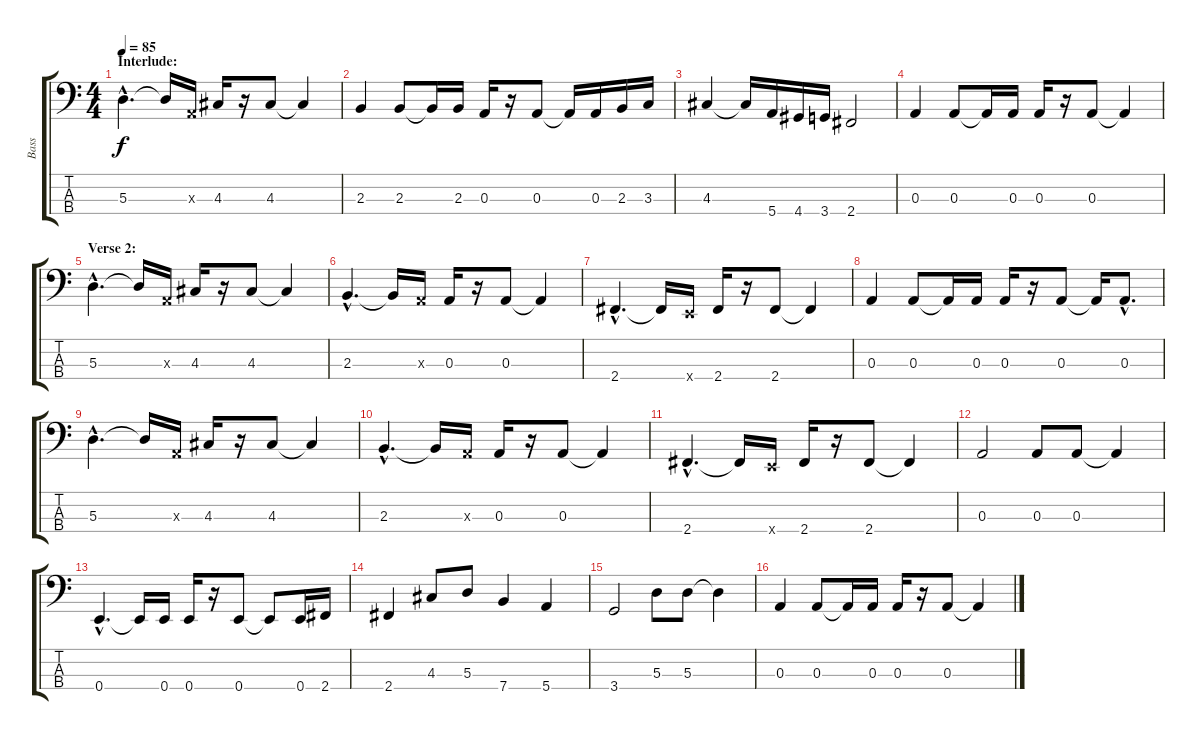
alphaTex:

\track ("Bass" "Bass") {instrument electricbasspick}
\staff {score tabs}
\tuning (G2 D2 A1 E1) {hide}
\ts (4 4)
\section ("" "Interlude:")
\tempo 85
\clef f4
\ks c
5.3{hac}.4{d dy f} 5.3{t}.16 0.3{x}.16 4.3.16 r.16 4.3.8 4.3{t}.4 |
2.3.4 2.3.8 2.3{t}.16 2.3.16 0.3.16 r.16 0.3.8 0.3{t}.16 0.3.16 2.3.16 3.3.16 |
4.3.4 4.3{t}.16 5.4.16 4.4.16 3.4.16 2.4.2 |
0.3.4 0.3.8 0.3{t}.16 0.3.16 0.3.16 r.16 0.3.8 0.3{t}.4 |
\section ("" "Verse 2:")
5.3{hac}.4{d} 5.3{t}.16 0.3{x}.16 4.3.16 r.16 4.3.8 4.3{t}.4 |
2.3{hac}.4{d} 2.3{t}.16 0.3{x}.16 0.3.16 r.16 0.3.8 0.3{t}.4 |
2.4{hac}.4{d} 2.4{t}.16 0.4{x}.16 2.4.16 r.16 2.4.8 2.4{t}.4 |
0.3.4 0.3.8 0.3{t}.16 0.3.16 0.3.16 r.16 0.3.8 0.3{t}.16 0.3{hac}.8{d} |
5.3{hac}.4{d} 5.3{t}.16 0.3{x}.16 4.3.16 r.16 4.3.8 4.3{t}.4 |
2.3{hac}.4{d} 2.3{t}.16 0.3{x}.16 0.3.16 r.16 0.3.8 0.3{t}.4 |
2.4{hac}.4{d} 2.4{t}.16 0.4{x}.16 2.4.16 r.16 2.4.8 2.4{t}.4 |
0.3.2 0.3.8 0.3.8 0.3{t}.4 |
0.4{hac}.4{d} 0.4{t}.16 0.4.16 0.4.16 r.16 0.4.8 0.4{t}.8 0.4.16 2.4.16 |
2.4.4 4.3.8 5.3.8 7.4.4 5.4.4 |
3.4.2 5.3.8 5.3.8 5.3{t}.4 |
0.3.4 0.3.8 0.3{t}.16 0.3.16 0.3.16 r.16 0.3.8 0.3{t}.4
